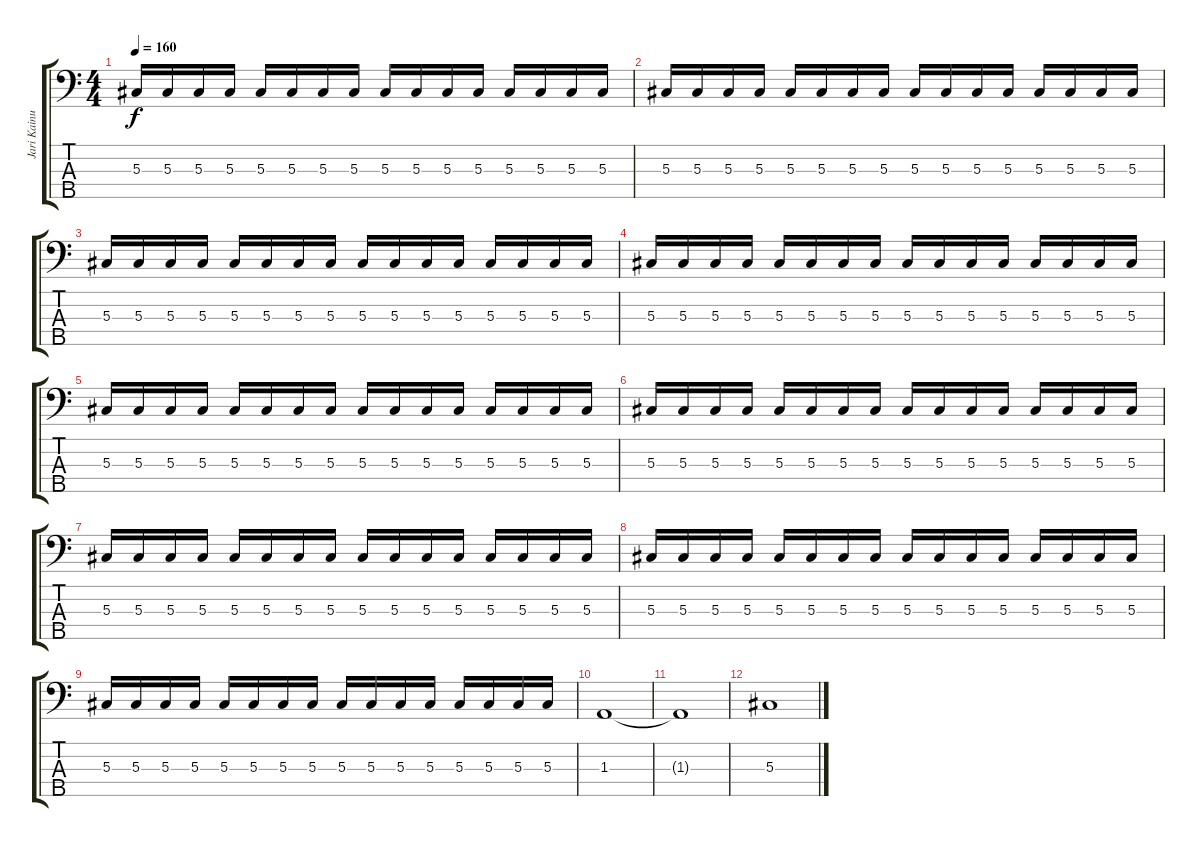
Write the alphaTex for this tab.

\track ("Jari Kainulaine" "Jari Kainu") {instrument electricbassfinger}
\staff {score tabs}
\tuning (Gb2 Db2 Ab1 Eb1 Bb0) {hide}
\ts (4 4)
\tempo 160
\clef f4
\ks c
5.3.16{dy f} 5.3.16 5.3.16 5.3.16 5.3.16 5.3.16 5.3.16 5.3.16 5.3.16 5.3.16 5.3.16 5.3.16 5.3.16 5.3.16 5.3.16 5.3.16 |
5.3.16 5.3.16 5.3.16 5.3.16 5.3.16 5.3.16 5.3.16 5.3.16 5.3.16 5.3.16 5.3.16 5.3.16 5.3.16 5.3.16 5.3.16 5.3.16 |
5.3.16 5.3.16 5.3.16 5.3.16 5.3.16 5.3.16 5.3.16 5.3.16 5.3.16 5.3.16 5.3.16 5.3.16 5.3.16 5.3.16 5.3.16 5.3.16 |
5.3.16 5.3.16 5.3.16 5.3.16 5.3.16 5.3.16 5.3.16 5.3.16 5.3.16 5.3.16 5.3.16 5.3.16 5.3.16 5.3.16 5.3.16 5.3.16 |
5.3.16 5.3.16 5.3.16 5.3.16 5.3.16 5.3.16 5.3.16 5.3.16 5.3.16 5.3.16 5.3.16 5.3.16 5.3.16 5.3.16 5.3.16 5.3.16 |
5.3.16 5.3.16 5.3.16 5.3.16 5.3.16 5.3.16 5.3.16 5.3.16 5.3.16 5.3.16 5.3.16 5.3.16 5.3.16 5.3.16 5.3.16 5.3.16 |
5.3.16 5.3.16 5.3.16 5.3.16 5.3.16 5.3.16 5.3.16 5.3.16 5.3.16 5.3.16 5.3.16 5.3.16 5.3.16 5.3.16 5.3.16 5.3.16 |
5.3.16 5.3.16 5.3.16 5.3.16 5.3.16 5.3.16 5.3.16 5.3.16 5.3.16 5.3.16 5.3.16 5.3.16 5.3.16 5.3.16 5.3.16 5.3.16 |
5.3.16 5.3.16 5.3.16 5.3.16 5.3.16 5.3.16 5.3.16 5.3.16 5.3.16 5.3.16 5.3.16 5.3.16 5.3.16 5.3.16 5.3.16 5.3.16 |
1.3.1 |
1.3{t}.1 |
5.3.1
